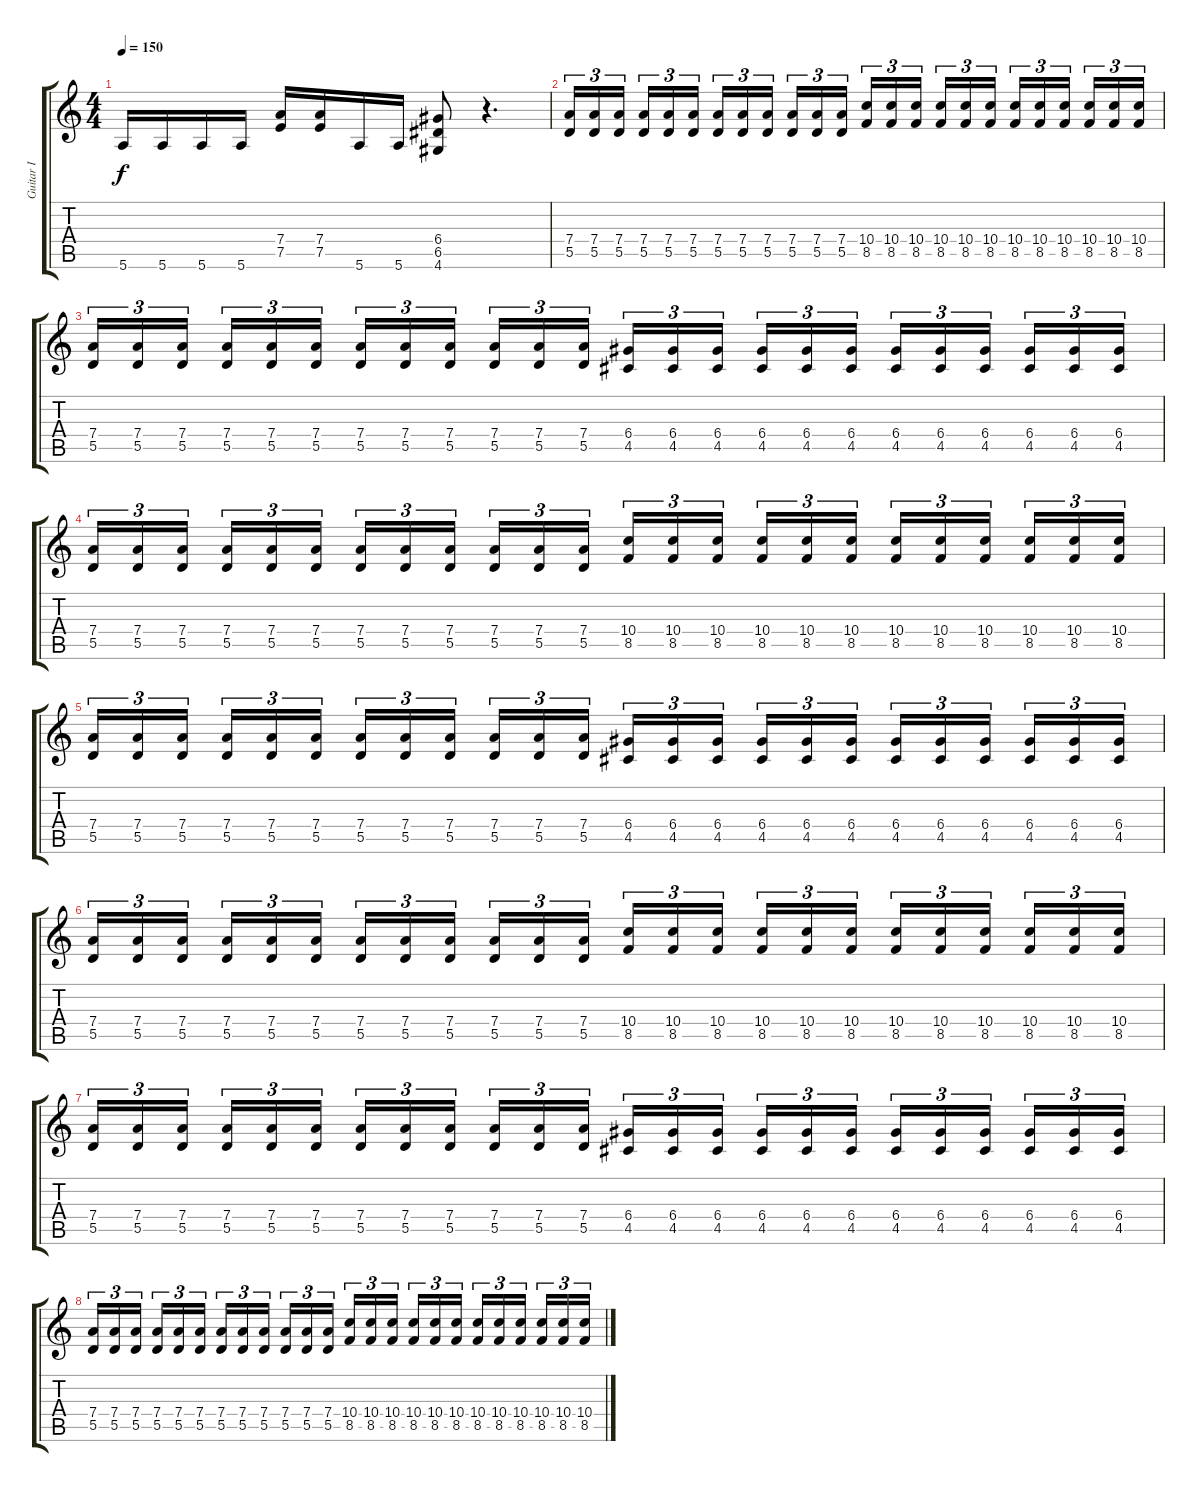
\track ("Guitar I" "Guitar I") {instrument distortionguitar}
\staff {score tabs}
\tuning (E4 B3 G3 D3 A2 E2) {hide}
\ts (4 4)
\tempo 150
\clef g2
\ks c
5.6.16{dy f} 5.6.16 5.6.16 5.6.16 (7.4 7.5).16 (7.4 7.5).16 5.6.16 5.6.16 (6.4 6.5 4.6).8 r.4{d} |
(7.4 5.5).16{tu (3 2)} (7.4 5.5).16{tu (3 2)} (7.4 5.5).16{tu (3 2)} (7.4 5.5).16{tu (3 2)} (7.4 5.5).16{tu (3 2)} (7.4 5.5).16{tu (3 2)} (7.4 5.5).16{tu (3 2)} (7.4 5.5).16{tu (3 2)} (7.4 5.5).16{tu (3 2)} (7.4 5.5).16{tu (3 2)} (7.4 5.5).16{tu (3 2)} (7.4 5.5).16{tu (3 2)} (10.4 8.5).16{tu (3 2)} (10.4 8.5).16{tu (3 2)} (10.4 8.5).16{tu (3 2)} (10.4 8.5).16{tu (3 2)} (10.4 8.5).16{tu (3 2)} (10.4 8.5).16{tu (3 2)} (10.4 8.5).16{tu (3 2)} (10.4 8.5).16{tu (3 2)} (10.4 8.5).16{tu (3 2)} (10.4 8.5).16{tu (3 2)} (10.4 8.5).16{tu (3 2)} (10.4 8.5).16{tu (3 2)} |
(7.4 5.5).16{tu (3 2)} (7.4 5.5).16{tu (3 2)} (7.4 5.5).16{tu (3 2)} (7.4 5.5).16{tu (3 2)} (7.4 5.5).16{tu (3 2)} (7.4 5.5).16{tu (3 2)} (7.4 5.5).16{tu (3 2)} (7.4 5.5).16{tu (3 2)} (7.4 5.5).16{tu (3 2)} (7.4 5.5).16{tu (3 2)} (7.4 5.5).16{tu (3 2)} (7.4 5.5).16{tu (3 2)} (6.4 4.5).16{tu (3 2)} (6.4 4.5).16{tu (3 2)} (6.4 4.5).16{tu (3 2)} (6.4 4.5).16{tu (3 2)} (6.4 4.5).16{tu (3 2)} (6.4 4.5).16{tu (3 2)} (6.4 4.5).16{tu (3 2)} (6.4 4.5).16{tu (3 2)} (6.4 4.5).16{tu (3 2)} (6.4 4.5).16{tu (3 2)} (6.4 4.5).16{tu (3 2)} (6.4 4.5).16{tu (3 2)} |
(7.4 5.5).16{tu (3 2)} (7.4 5.5).16{tu (3 2)} (7.4 5.5).16{tu (3 2)} (7.4 5.5).16{tu (3 2)} (7.4 5.5).16{tu (3 2)} (7.4 5.5).16{tu (3 2)} (7.4 5.5).16{tu (3 2)} (7.4 5.5).16{tu (3 2)} (7.4 5.5).16{tu (3 2)} (7.4 5.5).16{tu (3 2)} (7.4 5.5).16{tu (3 2)} (7.4 5.5).16{tu (3 2)} (10.4 8.5).16{tu (3 2)} (10.4 8.5).16{tu (3 2)} (10.4 8.5).16{tu (3 2)} (10.4 8.5).16{tu (3 2)} (10.4 8.5).16{tu (3 2)} (10.4 8.5).16{tu (3 2)} (10.4 8.5).16{tu (3 2)} (10.4 8.5).16{tu (3 2)} (10.4 8.5).16{tu (3 2)} (10.4 8.5).16{tu (3 2)} (10.4 8.5).16{tu (3 2)} (10.4 8.5).16{tu (3 2)} |
(7.4 5.5).16{tu (3 2)} (7.4 5.5).16{tu (3 2)} (7.4 5.5).16{tu (3 2)} (7.4 5.5).16{tu (3 2)} (7.4 5.5).16{tu (3 2)} (7.4 5.5).16{tu (3 2)} (7.4 5.5).16{tu (3 2)} (7.4 5.5).16{tu (3 2)} (7.4 5.5).16{tu (3 2)} (7.4 5.5).16{tu (3 2)} (7.4 5.5).16{tu (3 2)} (7.4 5.5).16{tu (3 2)} (6.4 4.5).16{tu (3 2)} (6.4 4.5).16{tu (3 2)} (6.4 4.5).16{tu (3 2)} (6.4 4.5).16{tu (3 2)} (6.4 4.5).16{tu (3 2)} (6.4 4.5).16{tu (3 2)} (6.4 4.5).16{tu (3 2)} (6.4 4.5).16{tu (3 2)} (6.4 4.5).16{tu (3 2)} (6.4 4.5).16{tu (3 2)} (6.4 4.5).16{tu (3 2)} (6.4 4.5).16{tu (3 2)} |
(7.4 5.5).16{tu (3 2)} (7.4 5.5).16{tu (3 2)} (7.4 5.5).16{tu (3 2)} (7.4 5.5).16{tu (3 2)} (7.4 5.5).16{tu (3 2)} (7.4 5.5).16{tu (3 2)} (7.4 5.5).16{tu (3 2)} (7.4 5.5).16{tu (3 2)} (7.4 5.5).16{tu (3 2)} (7.4 5.5).16{tu (3 2)} (7.4 5.5).16{tu (3 2)} (7.4 5.5).16{tu (3 2)} (10.4 8.5).16{tu (3 2)} (10.4 8.5).16{tu (3 2)} (10.4 8.5).16{tu (3 2)} (10.4 8.5).16{tu (3 2)} (10.4 8.5).16{tu (3 2)} (10.4 8.5).16{tu (3 2)} (10.4 8.5).16{tu (3 2)} (10.4 8.5).16{tu (3 2)} (10.4 8.5).16{tu (3 2)} (10.4 8.5).16{tu (3 2)} (10.4 8.5).16{tu (3 2)} (10.4 8.5).16{tu (3 2)} |
(7.4 5.5).16{tu (3 2)} (7.4 5.5).16{tu (3 2)} (7.4 5.5).16{tu (3 2)} (7.4 5.5).16{tu (3 2)} (7.4 5.5).16{tu (3 2)} (7.4 5.5).16{tu (3 2)} (7.4 5.5).16{tu (3 2)} (7.4 5.5).16{tu (3 2)} (7.4 5.5).16{tu (3 2)} (7.4 5.5).16{tu (3 2)} (7.4 5.5).16{tu (3 2)} (7.4 5.5).16{tu (3 2)} (6.4 4.5).16{tu (3 2)} (6.4 4.5).16{tu (3 2)} (6.4 4.5).16{tu (3 2)} (6.4 4.5).16{tu (3 2)} (6.4 4.5).16{tu (3 2)} (6.4 4.5).16{tu (3 2)} (6.4 4.5).16{tu (3 2)} (6.4 4.5).16{tu (3 2)} (6.4 4.5).16{tu (3 2)} (6.4 4.5).16{tu (3 2)} (6.4 4.5).16{tu (3 2)} (6.4 4.5).16{tu (3 2)} |
(7.4 5.5).16{tu (3 2)} (7.4 5.5).16{tu (3 2)} (7.4 5.5).16{tu (3 2)} (7.4 5.5).16{tu (3 2)} (7.4 5.5).16{tu (3 2)} (7.4 5.5).16{tu (3 2)} (7.4 5.5).16{tu (3 2)} (7.4 5.5).16{tu (3 2)} (7.4 5.5).16{tu (3 2)} (7.4 5.5).16{tu (3 2)} (7.4 5.5).16{tu (3 2)} (7.4 5.5).16{tu (3 2)} (10.4 8.5).16{tu (3 2)} (10.4 8.5).16{tu (3 2)} (10.4 8.5).16{tu (3 2)} (10.4 8.5).16{tu (3 2)} (10.4 8.5).16{tu (3 2)} (10.4 8.5).16{tu (3 2)} (10.4 8.5).16{tu (3 2)} (10.4 8.5).16{tu (3 2)} (10.4 8.5).16{tu (3 2)} (10.4 8.5).16{tu (3 2)} (10.4 8.5).16{tu (3 2)} (10.4 8.5).16{tu (3 2)}
